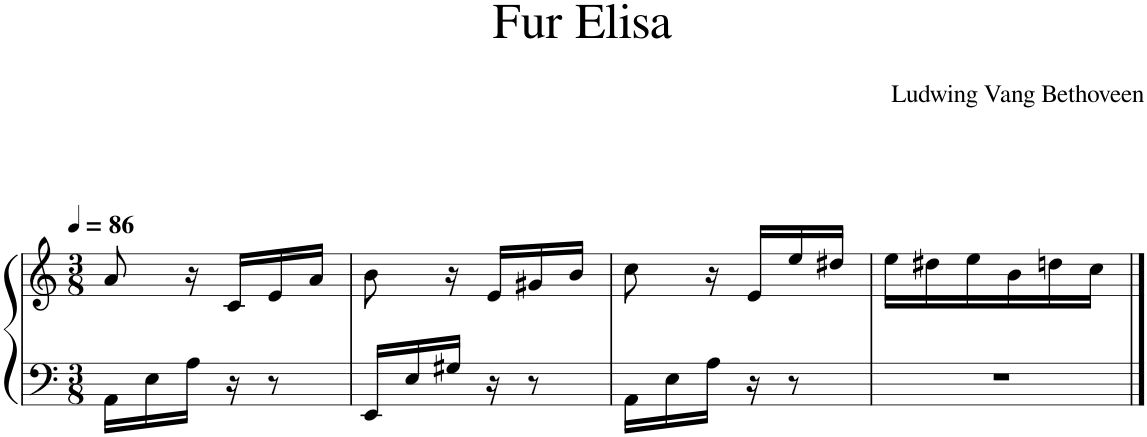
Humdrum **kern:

**kern	**kern
*part1	*part1
*staff2	*staff1
*I"Piano	*
*I'Pno.	*
*clefF4	*clefG2
*k[]	*k[]
*M3/8	*M3/8
*MM86	*MM86
=1	=1
16AA\LL	8a/
16E\	.
16A\JJ	16r
16r	16c/LL
8r	16e/
.	16a/JJ
=2	=2
16EE/LL	8b\
16E/	.
16G#X/JJ	16r
16r	16e/LL
8r	16g#X/
.	16b/JJ
=3	=3
16AA\LL	8cc\
16E\	.
16A\JJ	16r
16r	16e/LL
8r	16ee/
.	16dd#X/JJ
=4	=4
4.r	16ee\LL
.	16dd#X\
.	16ee\
.	16b\
.	16ddn\
.	16cc\JJ
==	==
*-	*-
